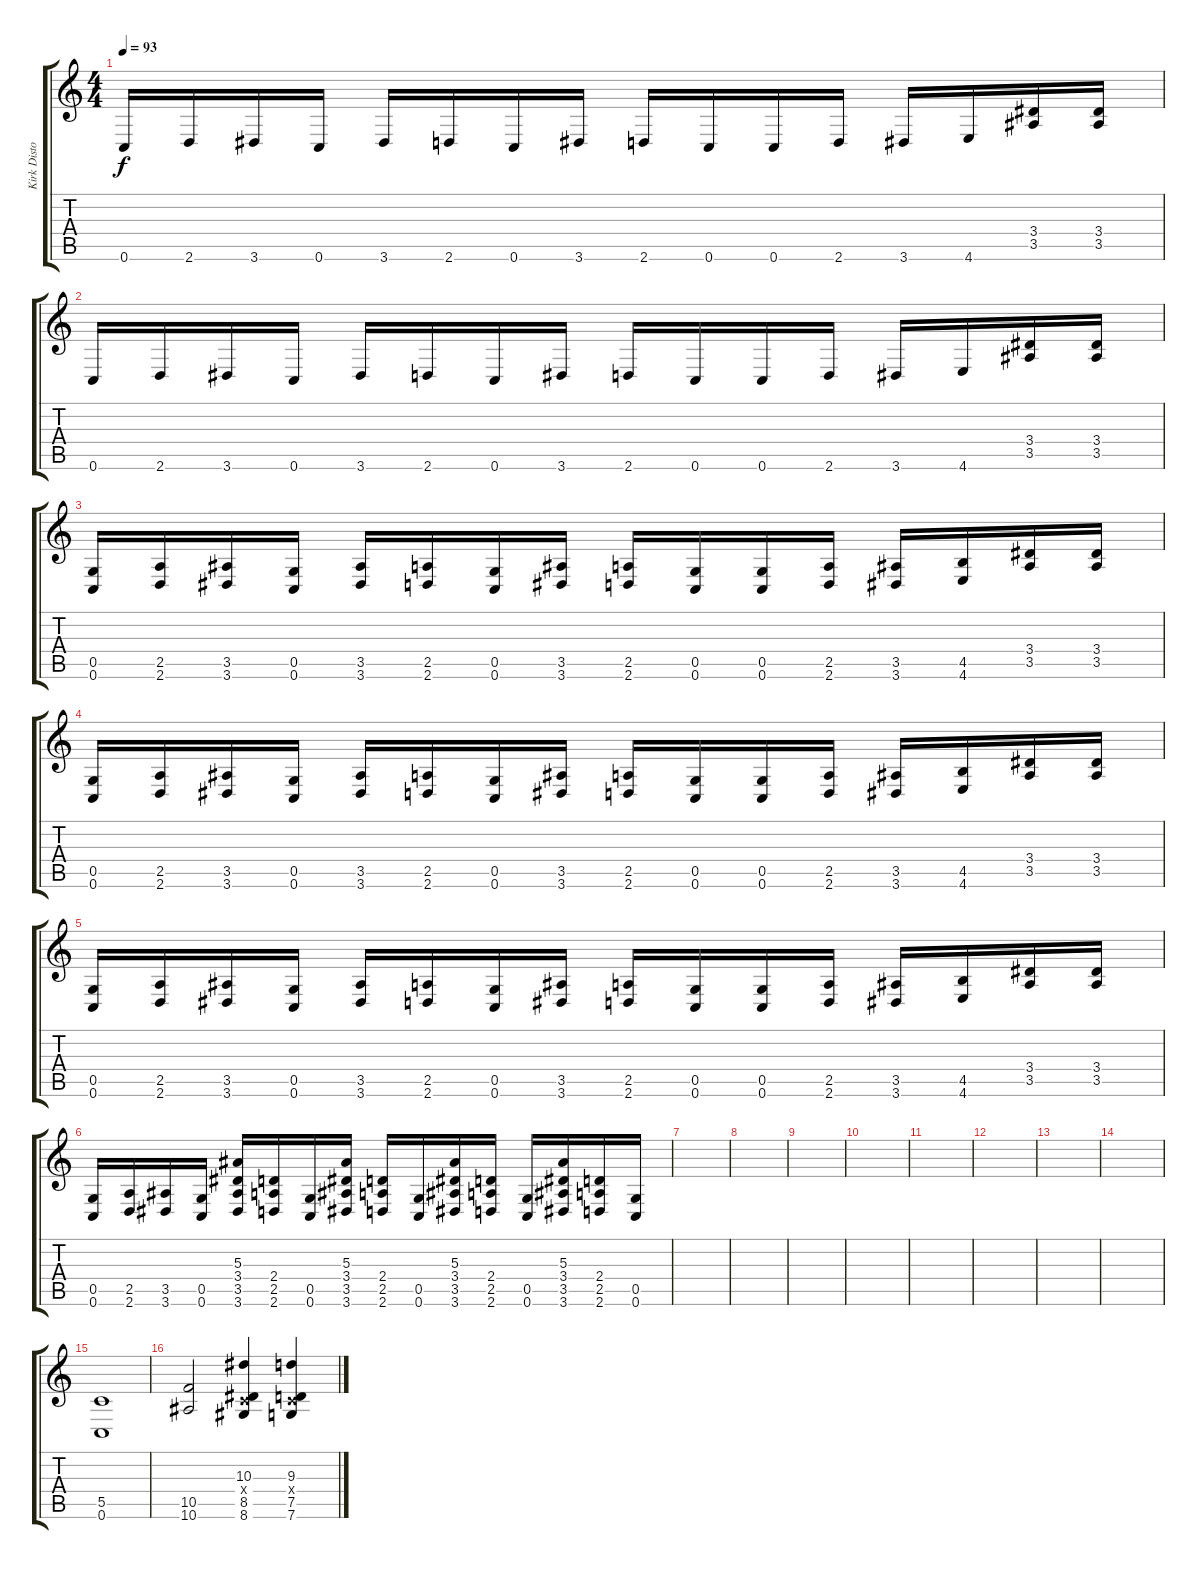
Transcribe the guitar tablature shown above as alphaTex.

\track ("Kirk Distortion" "Kirk Disto") {instrument distortionguitar}
\staff {score tabs}
\tuning (D4 A3 F3 C3 G2 C2) {hide}
\ts (4 4)
\tempo 93
\clef g2
\ks c
0.6.16{dy f} 2.6.16 3.6.16 0.6.16 3.6.16 2.6.16 0.6.16 3.6.16 2.6.16 0.6.16 0.6.16 2.6.16 3.6.16 4.6.16 (3.4 3.5).16 (3.4 3.5).16 |
0.6.16 2.6.16 3.6.16 0.6.16 3.6.16 2.6.16 0.6.16 3.6.16 2.6.16 0.6.16 0.6.16 2.6.16 3.6.16 4.6.16 (3.4 3.5).16 (3.4 3.5).16 |
(0.5 0.6).16 (2.5 2.6).16 (3.5 3.6).16 (0.5 0.6).16 (3.5 3.6).16 (2.5 2.6).16 (0.5 0.6).16 (3.5 3.6).16 (2.5 2.6).16 (0.5 0.6).16 (0.5 0.6).16 (2.5 2.6).16 (3.5 3.6).16 (4.5 4.6).16 (3.4 3.5).16 (3.4 3.5).16 |
(0.5 0.6).16 (2.5 2.6).16 (3.5 3.6).16 (0.5 0.6).16 (3.5 3.6).16 (2.5 2.6).16 (0.5 0.6).16 (3.5 3.6).16 (2.5 2.6).16 (0.5 0.6).16 (0.5 0.6).16 (2.5 2.6).16 (3.5 3.6).16 (4.5 4.6).16 (3.4 3.5).16 (3.4 3.5).16 |
(0.5 0.6).16 (2.5 2.6).16 (3.5 3.6).16 (0.5 0.6).16 (3.5 3.6).16 (2.5 2.6).16 (0.5 0.6).16 (3.5 3.6).16 (2.5 2.6).16 (0.5 0.6).16 (0.5 0.6).16 (2.5 2.6).16 (3.5 3.6).16 (4.5 4.6).16 (3.4 3.5).16 (3.4 3.5).16 |
(0.5 0.6).16 (2.5 2.6).16 (3.5 3.6).16 (0.5 0.6).16 (5.3 3.4 3.5 3.6).16 (2.4 2.5 2.6).16 (0.5 0.6).16 (5.3 3.4 3.5 3.6).16 (2.4 2.5 2.6).16 (0.5 0.6).16 (5.3 3.4 3.5 3.6).16 (2.4 2.5 2.6).16 (0.5 0.6).16 (5.3 3.4 3.5 3.6).16 (2.4 2.5 2.6).16 (0.5 0.6).16 |
|
|
|
|
|
|
|
|
(5.5 0.6).1 |
(10.5 10.6).2 (10.3 0.4{x} 8.5 8.6).4 (9.3 0.4{x} 7.5 7.6).4
